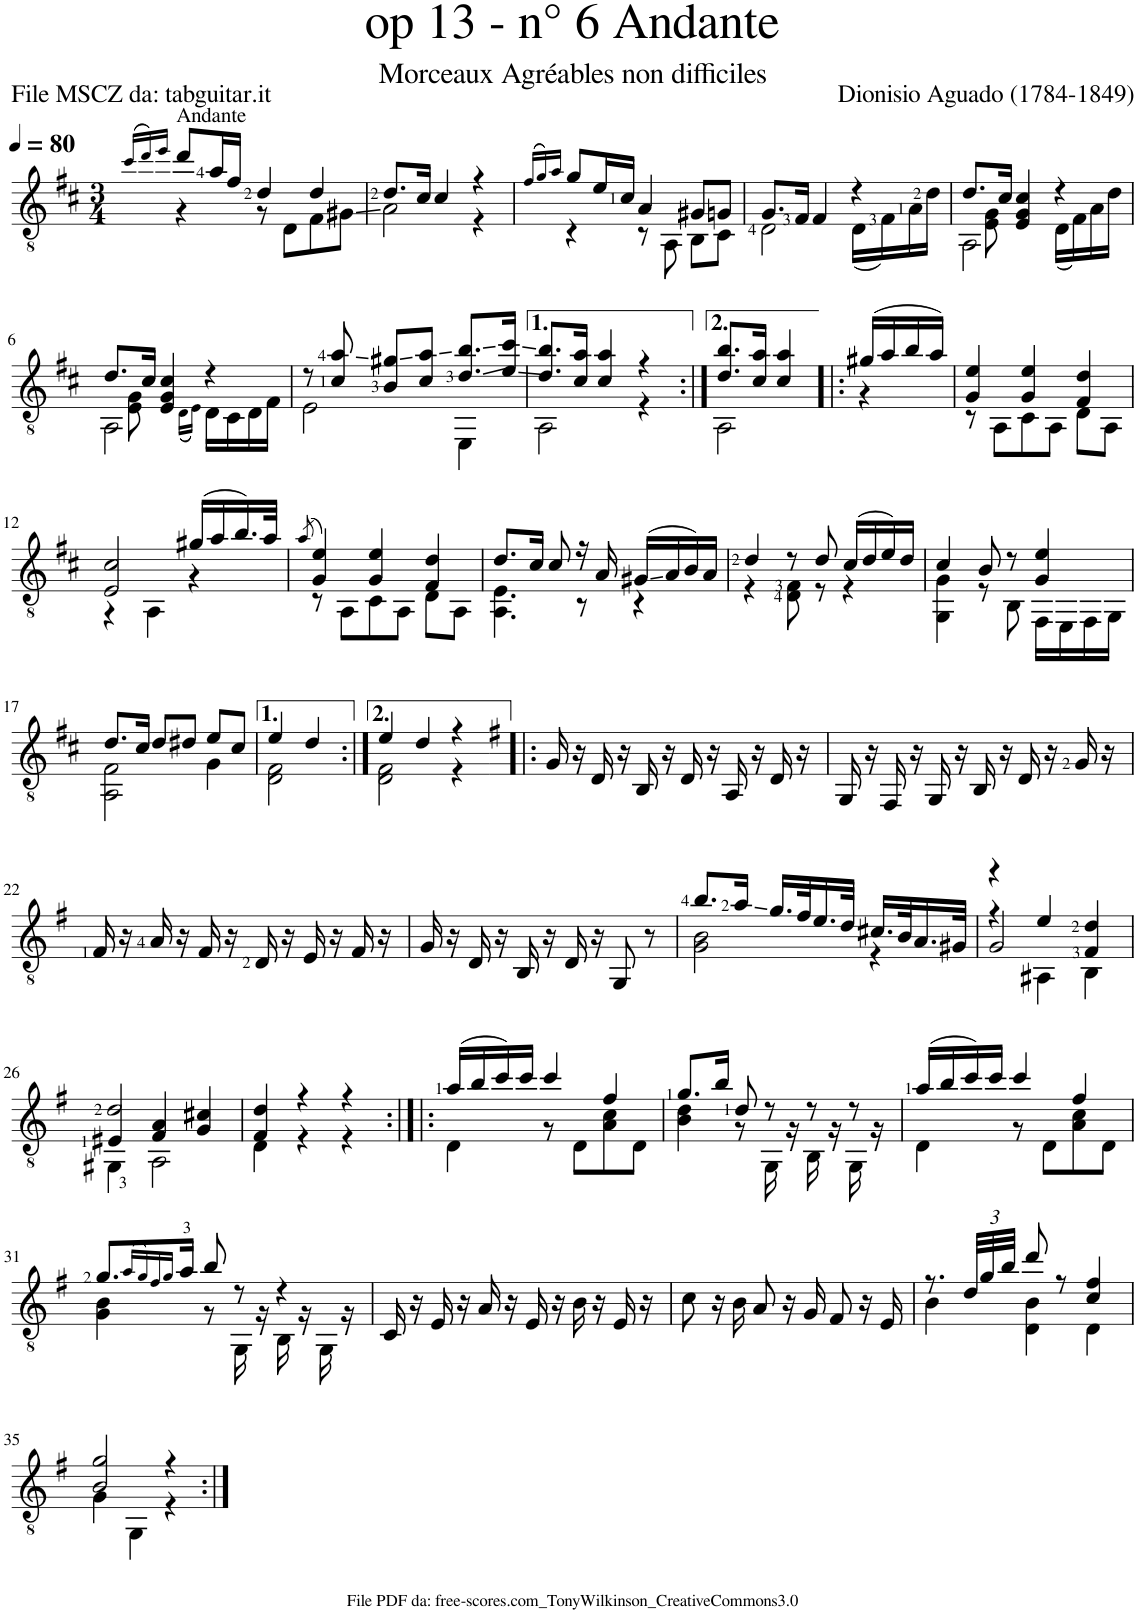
**kern
*part1
*staff1
*I"Guitar
*I'Guit.
*clefGv2
*k[f#c#]
*M3/4
*MM80
=1
(16qcc#/LL
16qdd/)
16qee/JJ
*^
!LO:TX:a:t=Andante	!
8dd/L	4r
16a/L	.
16f#/JJ	.
4d/	8r
.	8D\L
4d/	8F#\
.	8G#X\J
=2	=2
8.d/L	2A\
16c#/Jk	.
4c#/	.
4r	4r
=3	=3
(16qf#/LL	.
16qg/)	.
16qa/JJ	.
8g/L	4r
16e/L	.
16c#/JJ	.
4A/	8r
.	8AA\
8G#X/L	8BB\L
8Gn/J	8C#\J
=4	=4
8.G/L	2D\
16F#/Jk	.
4F#/	.
4r	(16D\LL
.	16F#\)
.	16A\
.	16d\JJ
=5	=5
*	*^
8.d/L	8ryy	2AA\
.	8E\ 8G\	.
16c#/Jk	.	.
4E/ 4G/ 4c#/	4ryy	.
4r	(16D\LL	4ryy
.	16F#\)	.
.	16A\	.
.	16d\JJ	.
!!LO:LB:g=z	!!	!!
=6	=6	=6
8.d/L	8ryy	2AA\
.	8E\ 8G\	.
16c#/Jk	.	.
4E/ 4G/ 4c#/	4ryy	.
.	(16qD\LL	.
.	16qE\JJ)	.
4r	16D\LL	4ryy
.	16C#\	.
.	16D\	.
.	16F#\JJ	.
*	*v	*v
=7	=7
8r	2E\
8c#/ 8a/	.
8B/ 8g#X/L	.
8c#/ 8a/J	.
8.d/ 8.b/L	4EE\
16e/ 16cc#/Jk	.
=8	=8
8.d/ 8.b/L	2AA\
16c#/ 16a/Jk	.
4c#/ 4a/	.
4r	4r
=9:|!	=9:|!
8.d/ 8.b/L	2AA\
16c#/ 16a/Jk	.
4c#/ 4a/	.
=10!|:	=10!|:
(16g#X/LL	4r
16a/	.
16b/	.
16a/JJ)	.
=11	=11
4G/ 4e/	8r
.	8AA\L
4G/ 4e/	8C#\
.	8AA\J
4F#/ 4d/	8D\L
.	8AA\J
!!LO:LB:g=z	!!
=12	=12
2E/ 2c#/	4r
.	4AA\
(16g#X/LL	4r
16a/	.
16.b/)	.
32a/JJk	.
=13	=13
(8qa/	.
4G/ 4e/)	8r
.	8AA\L
4G/ 4e/	8C#\
.	8AA\J
4F#/ 4d/	8D\L
.	8AA\J
=14	=14
8.d/L	4.AA\ 4.E\
16c#/Jk	.
8c#/	.
16r	8r
16A/	.
(16G#X/LL	4r
16A/	.
16B/)	.
16A/JJ	.
=15	=15
4d/	4r
8r	8D\ 8F#\
8d/	8r
(16c#/LL	4r
16d/	.
16e/)	.
16d/JJ	.
=16	=16
4c#/	4GG\ 4G\
8B/	8r
8r	8BB\
4G/ 4e/	16FF#\LL
.	16EE\
.	16FF#\
.	16GG\JJ
!!LO:LB:g=z	!!
=17	=17
8.d/L	2AA\ 2F#\
16c#/Jk	.
8d/L	.
8d#X/J	.
8e/L	4G\
8c#/J	.
=18	=18
4e/	2D\ 2F#\
4d/	.
=19:|!	=19:|!
4e/	2D\ 2F#\
4d/	.
4r	4r
*v	*v
=20!|:
*k[f#]
16G/
16r
16D/
16r
16BB/
16r
16D/
16r
16AA/
16r
16D/
16r
=21
16GG/
16r
16FF#/
16r
16GG/
16r
16BB/
16r
16D/
16r
16G/
16r
!!LO:LB:g=z
=22
16F#/
16r
16A/
16r
16F#/
16r
16D/
16r
16E/
16r
16F#/
16r
=23
16G/
16r
16D/
16r
16BB/
16r
16D/
16r
8GG/
8r
=24
*^
8.b/L	2G\ 2B\
16a/Jk	.
16.g/LL	.
32f#/K	.
16.e/	.
32d/JJk	.
16.c#X/LL	4r
32B/K	.
16.A/	.
32G#X/JJk	.
=25	=25
*	*^
4r	4r	2G/
4e/	4AA#X\	.
4d/	4BB\	4F#/
!!LO:LB:g=z	!!	!!
=26	=26	=26
2d/	4E#X/	4GG#X\
.	4F#/ 4A/	2AA\
4G/ 4c#X/	4ryy	.
*	*v	*v
=27	=27
4F#/ 4d/	4D\
4r	4r
4r	4r
=28:|!|:	=28:|!|:
(16a/LL	4D\
16b/	.
16cc/)	.
16cc/JJ	.
4cc/	8r
.	8D\L
4f#/	8A\ 8c\
.	8D\J
=29	=29
8.g/L	4B\ 4d\
16b/Jk	.
8d/	8r
8r	16GG\
.	16r
8r	16BB\
.	16r
8r	16GG\
.	16r
=30	=30
(16a/LL	4D\
16b/	.
16cc/)	.
16cc/JJ	.
4cc/	8r
.	8D\L
4f#/	8A\ 8c\
.	8D\J
!!LO:LB:g=z	!!
=31	=31
8.g/L	4G\ 4B\
(16qa/LL	.
16qg/)	.
16qf#/	.
16qg/JJ	.
16a/Jk	.
8b/	8r
8r	16GG\
.	16r
4r	16BB\
.	16r
.	16GG\
.	16r
*v	*v
=32
16C/
16r
16E/
16r
16A/
16r
16E/
16r
16B\
16r
16E/
16r
=33
8c\
16r
16B\
8A/
16r
16G/
8F#/
16r
16E/
=34
*^
8.r	4B\
*Xbrackettup	*
48d/LLL	.
48g/	.
48b/JJJ	.
8dd/	4D\ 4B\
8r	.
4c/ 4f#/	4D\
!!LO:LB:g=z	!!
=35	=35
2B/ 2g/	4G\
.	4GG\
4r	4r
*v	*v
=:|!
*-
